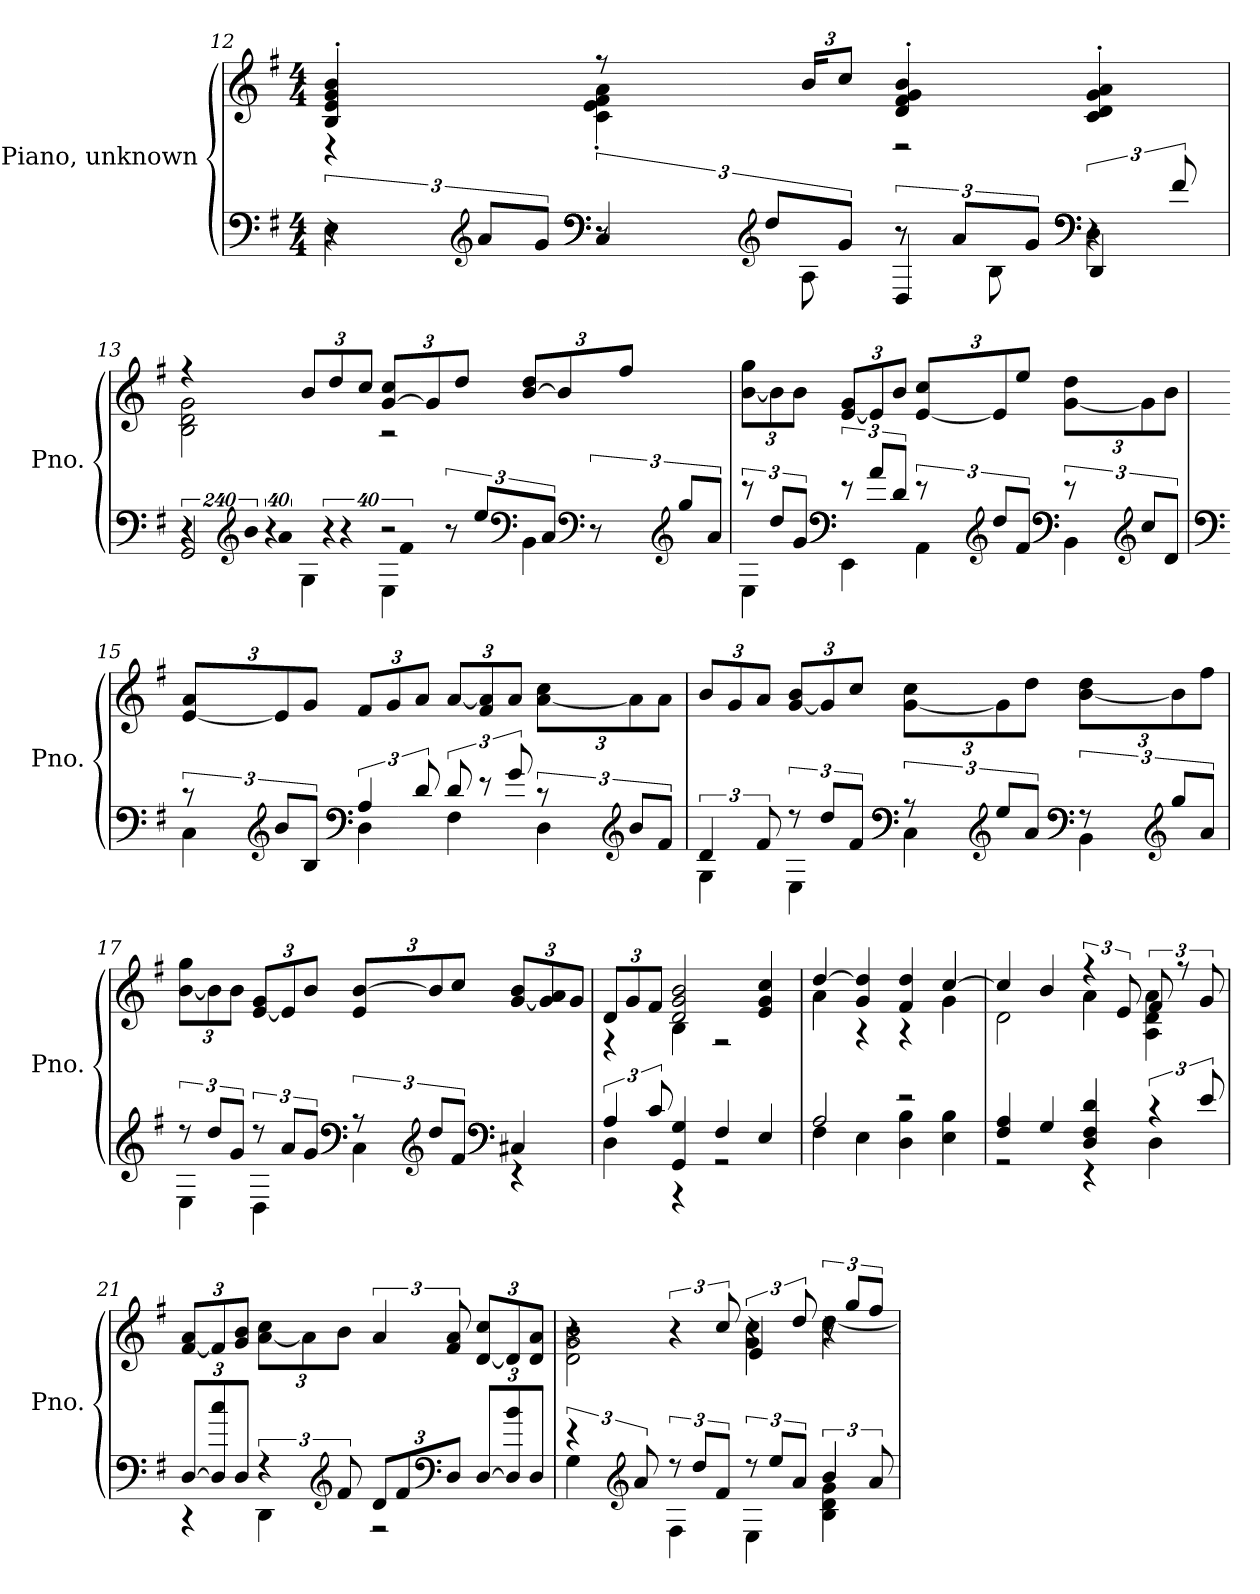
**kern	**kern
*part1	*part1
*staff2	*staff1
*I"Piano, unknown	*
*I'Pno.	*
*clefF4	*clefG2
*k[f#]	*k[f#]
*M4/4	*M4/4
=12	=12
*^	*^
*	*^	*	*
12r	4E\	4r	4B/' 4e/' 4g/' 4b/'	4r
*clefG2	*	*	*	*
12a/L	.	.	.	.
12g/J	.	.	.	.
*clefF4	*	*	*	*
12r	8r	4C/	8r	4c\' 4e\' 4f#\' 4a\'
*clefG2	*	*	*	*
12dd/L	.	.	.	.
*	*	*	*Xbrackettup	*
.	8A\	.	24b/KL	.
12g/J	.	.	12cc/J	.
12r	8r	4D/	4d/' 4f#/' 4g/' 4b/'	2r
12a/L	.	.	.	.
.	8B\	.	.	.
12g/J	.	.	.	.
*clefF4	*	*	*	*
6r	4D\	4DD/	4c/' 4d/' 4g/' 4a/'	.
12f#/	.	.	.	.
!!LO:LB:g=z	!!
=13	=13	=13	=13	=13
!LO:N:vis=16	!	!	!	!
1920%137r	4r	2GG/	4r	2B\ 2d\ 2g\
*clefG2	*	*	*	*
!LO:N:vis=16	!	!	!	!
1920%137b/	.	.	.	.
!LO:N:vis=32	!	!	!	!
640%23r	.	.	.	.
!LO:N:vis=16	!	!	!	!
1920%137a/	.	.	.	.
!LO:N:vis=32	!	!	!	!
640%23r	4G\	.	12b/L	.
!LO:N:vis=8	!	!	!	!
960%137r	.	.	.	.
.	.	.	12dd/	.
.	.	.	12cc/J	.
!LO:N:vis=16	!	!	!	!
1920%137f#/	.	.	.	.
12r	4E\	2r	[12g/ 12cc/L	2r
12ee/L	.	.	12g/]	.
12a/J	.	.	12dd/J	.
*clefF4	*	*	*	*
12r	4BB\	.	[12b/ 12dd/L	.
*clefG2	*	*	*	*
12gg/L	.	.	12b/]	.
12a/J	.	.	12ff#/J	.
*	*v	*v	*	*
*	*	*v	*v
=14	=14	=14
12r	4E\	[12b\ 12gg\L
12dd/L	.	12b\]
12g/J	.	12b\J
*clefF4	*	*
12r	4EE\	[12e/ 12g/L
12a/L	.	12e/]
12d/J	.	12b/J
12r	4AA\	[12e/ 12cc/L
*clefG2	*	*
12dd/L	.	12e/]
12f#/J	.	12ee/J
*clefF4	*	*
12r	4BB\	[12g\ 12dd\L
*clefG2	*	*
12cc/L	.	12g\]
12d/J	.	12b\J
!!LO:PB:g=z
=15	=15	=15
*clefF4	*	*
12r	4C\	[12e/ 12a/L
*clefG2	*	*
12b/L	.	12e/]
12B/J	.	12g/J
*clefF4	*	*
6A/	4D\	12f#/L
.	.	12g/
12d/	.	12a/J
12d/	4F#\	[12a/L
12r	.	12f#/ 12a/]
12g/	.	12a/J
12r	4D\	[12a\ 12cc\L
*clefG2	*	*
12b/L	.	12a\]
12f#/J	.	12a\J
=16	=16	=16
6d/	4G\	12b/L
.	.	12g/
12f#/	.	12a/J
12r	4E\	[12g/ 12b/L
12dd/L	.	12g/]
12f#/J	.	12cc/J
*clefF4	*	*
12r	4C\	[12g\ 12cc\L
*clefG2	*	*
12ee/L	.	12g\]
12a/J	.	12dd\J
*clefF4	*	*
12r	4BB\	[12b\ 12dd\L
*clefG2	*	*
12gg/L	.	12b\]
12a/J	.	12ff#\J
!!LO:LB:g=z
=17	=17	=17
12r	4E\	[12b\ 12gg\L
12dd/L	.	12b\]
12g/J	.	12b\J
12r	4D\	[12e/ 12g/L
12a/L	.	12e/]
12g/J	.	12b/J
*clefF4	*	*
12r	4C\	12e/ [12b/L
*clefG2	*	*
12dd/L	.	12b/]
12f#/J	.	12cc/J
*clefF4	*	*
4C#X/	4r	[12g/ 12b/L
.	.	12g/] 12a/
.	.	12g/J
=18	=18	=18
*	*	*^
6A/	4D\	12d/L	4r
.	.	12g/	.
12c/	.	12f#/J	.
4GG/ 4G/	4r	2d/ 2g/ 2b/	4B\
4F#/	2r	.	2r
4E/	.	4e/ 4g/ 4cc/	.
=19	=19	=19	=19
2A/	4F#\	[4dd/	4a\
.	4E\	4g/ 4dd/]	4r
2r	4D\ 4B\	4f#/ 4dd/	4r
.	4E\ 4B\	[4cc/	4g\
=20	=20	=20	=20
4F#/ 4A/	2r	4cc/]	2d\
4G/	.	4b/	.
*	*	*brackettup	*
4D/ 4F#/ 4d/	4r	6r	4a\
.	.	12e/	.
6r	4D\	12f#/	4A\ 4d\ 4a\
.	.	12r	.
12e/	.	12g/	.
*	*	*v	*v
!!LO:LB:g=z
=21	=21	=21
*Xbrackettup	*	*Xbrackettup
[12D/L	4r	[12f#/ 12a/L
12D/] 12cc/	.	12f#/]
12D/J	.	12g/ 12b/J
*brackettup	*	*
6r	4DD\	[12a\ 12cc\L
.	.	12a\]
*clefG2	*	*
12f#/	.	12b\J
*Xbrackettup	*	*brackettup
12d/L	2r	6a/
12f#/	.	.
*clefF4	*	*
12D/J	.	12f#/ 12a/
*	*	*Xbrackettup
[12D/L	.	[12d/ 12cc/L
12D/] 12b/	.	12d/]
12D/J	.	12d/ 12a/J
=22	=22	=22
*brackettup	*	*
*	*	*^
*	*	*	*^
6r	4G\	4r	2d\ 2g\ 2b\	2r
*clefG2	*	*	*	*
12a/	.	.	.	.
*	*	*brackettup	*	*
12r	4F#\	6r	.	.
12dd/L	.	.	.	.
12f#/J	.	12cc/	.	.
12r	4E\	6r	4g\ 4cc\	4e/
12ee/L	.	.	.	.
12a/J	.	12dd/	.	.
6b/	4B\ 4d\ 4g\	12r	[4dd\	4r
.	.	12gg/L	.	.
12a/	.	12ff#/J	.	.
*v	*v	*	*	*
*	*v	*v	*v
=	=
*-	*-
